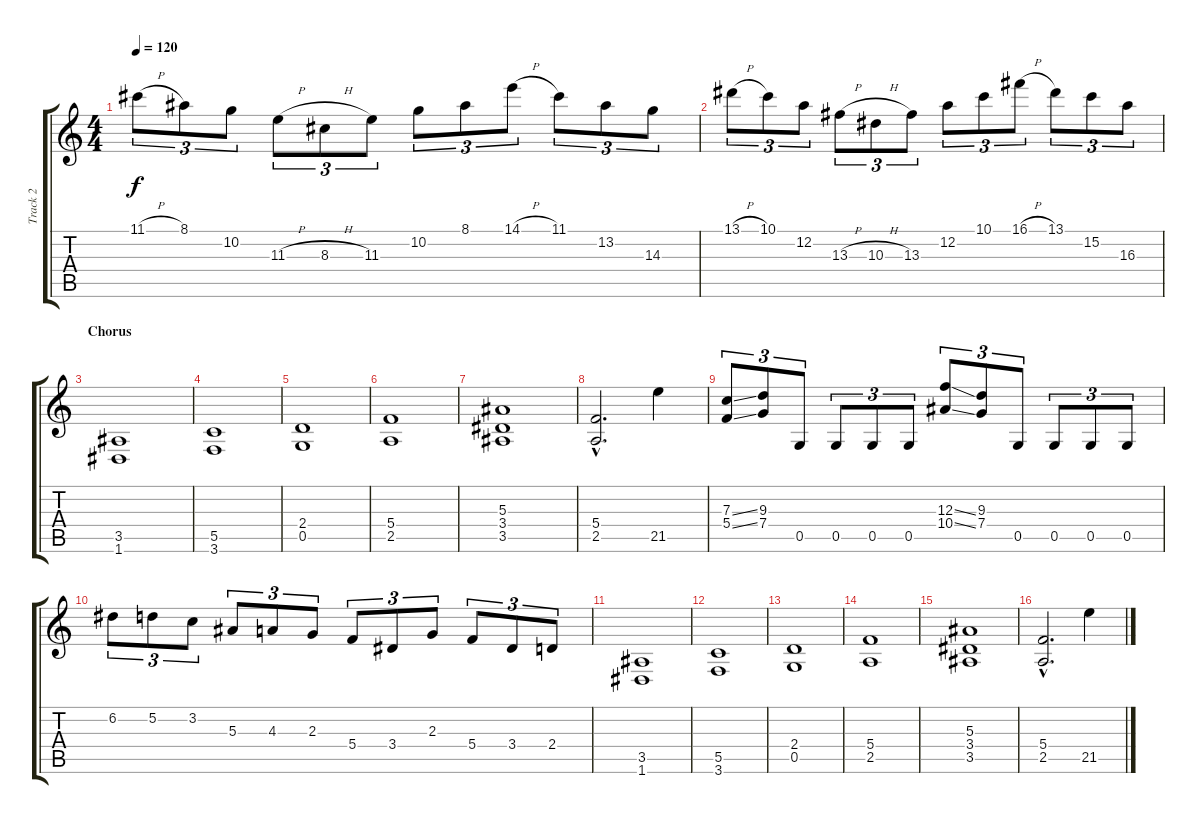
\track ("Track 2" "Track 2") {instrument distortionguitar}
\staff {score tabs}
\tuning (D4 A3 F3 C3 G2 D2) {hide}
\ts (4 4)
\tempo 120
\clef g2
\ks c
11.1{h}.8{tu (3 2) dy f} 8.1.8{tu (3 2)} 10.2.8{tu (3 2)} 11.3{h}.8{tu (3 2)} 8.3{h}.8{tu (3 2)} 11.3.8{tu (3 2)} 10.2.8{tu (3 2)} 8.1.8{tu (3 2)} 14.1{h}.8{tu (3 2)} 11.1.8{tu (3 2)} 13.2.8{tu (3 2)} 14.3.8{tu (3 2)} |
13.1{h}.8{tu (3 2)} 10.1.8{tu (3 2)} 12.2.8{tu (3 2)} 13.3{h}.8{tu (3 2)} 10.3{h}.8{tu (3 2)} 13.3.8{tu (3 2)} 12.2.8{tu (3 2)} 10.1.8{tu (3 2)} 16.1{h}.8{tu (3 2)} 13.1.8{tu (3 2)} 15.2.8{tu (3 2)} 16.3.8{tu (3 2)} |
\section ("" "Chorus")
(3.5 1.6).1 |
(5.5 3.6).1 |
(2.4 0.5).1 |
(5.4 2.5).1 |
(5.3 3.4 3.5).1 |
(5.4{hac} 2.5{hac}).2{d} 21.5.4 |
(7.3{ss} 5.4{ss}).8{tu (3 2)} (9.3 7.4).8{tu (3 2)} 0.5.8{tu (3 2)} 0.5.8{tu (3 2)} 0.5.8{tu (3 2)} 0.5.8{tu (3 2)} (12.3{ss} 10.4{ss}).8{tu (3 2)} (9.3 7.4).8{tu (3 2)} 0.5.8{tu (3 2)} 0.5.8{tu (3 2)} 0.5.8{tu (3 2)} 0.5.8{tu (3 2)} |
6.2.8{tu (3 2)} 5.2.8{tu (3 2)} 3.2.8{tu (3 2)} 5.3.8{tu (3 2)} 4.3.8{tu (3 2)} 2.3.8{tu (3 2)} 5.4.8{tu (3 2)} 3.4.8{tu (3 2)} 2.3.8{tu (3 2)} 5.4.8{tu (3 2)} 3.4.8{tu (3 2)} 2.4.8{tu (3 2)} |
(3.5 1.6).1 |
(5.5 3.6).1 |
(2.4 0.5).1 |
(5.4 2.5).1 |
(5.3 3.4 3.5).1 |
(5.4{hac} 2.5{hac}).2{d} 21.5{ss}.4
